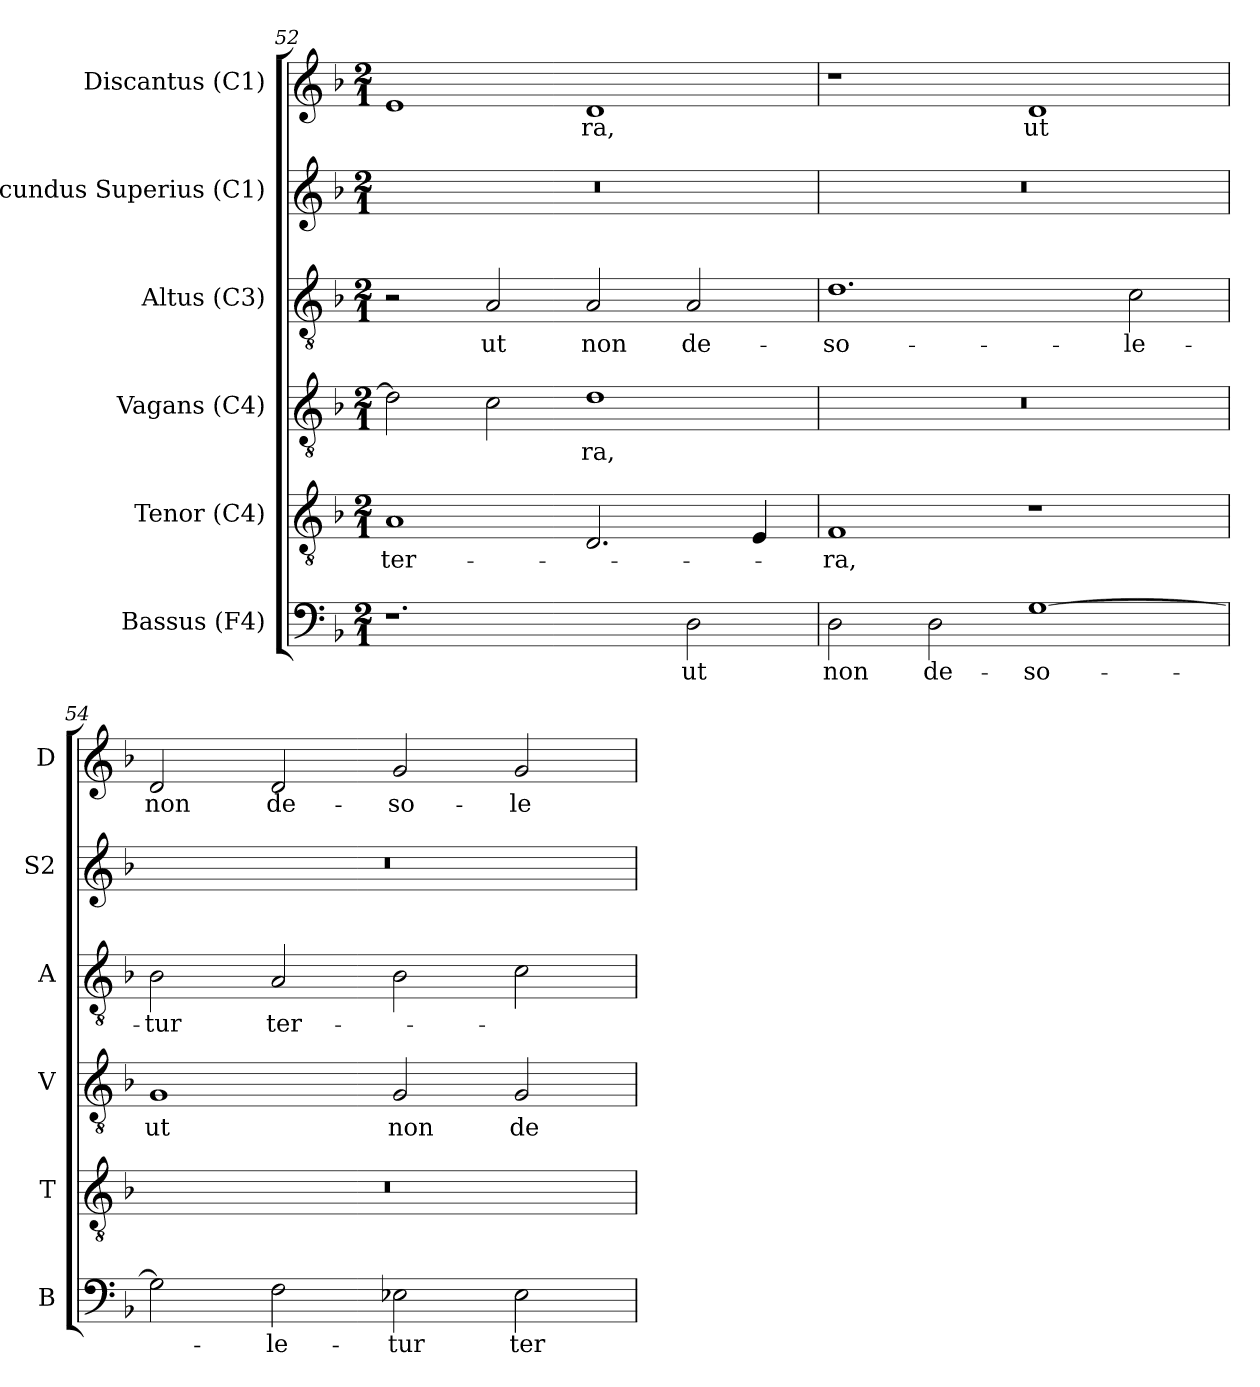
**kern	**text	**kern	**text	**kern	**text	**kern	**text	**kern	**kern	**text
*part6	*part6	*part5	*part5	*part4	*part4	*part3	*part3	*part2	*part1	*part1
*staff6	*staff6	*staff5	*staff5	*staff4	*staff4	*staff3	*staff3	*staff2	*staff1	*staff1
*I"Bassus (F4)	*	*I"Tenor (C4)	*	*I"Vagans (C4)	*	*I"Altus (C3)	*	*I"Secundus Superius (C1)	*I"Discantus (C1)	*
*I'B	*	*I'T	*	*I'V	*	*I'A	*	*I'S2	*I'D	*
*clefF4	*	*clefGv2	*	*clefGv2	*	*clefGv2	*	*clefG2	*clefG2	*
*	*	*	*	*ITrd7c12	*	*	*	*	*	*
*k[b-]	*	*k[b-]	*	*k[b-]	*	*k[b-]	*	*k[b-]	*k[b-]	*
*F:	*	*F:	*	*F:	*	*F:	*	*F:	*F:	*
*M2/1	*	*M2/1	*	*M2/1	*	*M2/1	*	*M2/1	*M2/1	*
=52	=52	=52	=52	=52	=52	=52	=52	=52	=52	=52
!	!	!	!LO:LY:b:color=#000000	!	!	!	!	!LO:N:vis=1	!	!
1.r	.	1Ai	ter-	2Di\]	.	2r	.	0r	1ei	.
!	!	!	!	!	!	!	!LO:LY:b:color=#000000	!	!	!
.	.	.	.	2Ci\	.	2Ai/	ut	.	.	.
!	!	!	!	!	!LO:LY:b:color=#000000	!	!	!	!	!
!	!	!	!	!	!	!	!LO:LY:b:color=#000000	!	!	!
!	!	!	!	!	!	!	!	!	!	!LO:LY:b:color=#000000
.	.	2.Di/	.	1Di	-ra,	2Ai/	non	.	1di	-ra,
!	!LO:LY:b:color=#000000	!	!	!	!	!	!	!	!	!
!	!	!	!	!	!	!	!LO:LY:b:color=#000000	!	!	!
2Di\	ut	.	.	.	.	2Ai/	de-	.	.	.
.	.	4Ei/	.	.	.	.	.	.	.	.
=53	=53	=53	=53	=53	=53	=53	=53	=53	=53	=53
!	!LO:LY:b:color=#000000	!	!	!	!	!	!	!	!	!
!	!	!	!LO:LY:b:color=#000000	!LO:N:vis=1	!	!	!	!	!	!
!	!	!	!	!	!	!	!LO:LY:b:color=#000000	!LO:N:vis=1	!	!
2Di\	non	1Fi	-ra,	0r	.	1.di	-so-	0r	1r	.
!	!LO:LY:b:color=#000000	!	!	!	!	!	!	!	!	!
2Di\	de-	.	.	.	.	.	.	.	.	.
!	!LO:LY:b:color=#000000	!	!	!	!	!	!	!	!	!
!	!	!	!	!	!	!	!	!	!	!LO:LY:b:color=#000000
[1Gi	-so-	1r	.	.	.	.	.	.	1di	ut
!	!	!	!	!	!	!	!LO:LY:b:color=#000000	!	!	!
.	.	.	.	.	.	2ci\	-le-	.	.	.
=54	=54	=54	=54	=54	=54	=54	=54	=54	=54	=54
!	!	!LO:N:vis=1	!	!	!	!	!	!	!	!
!	!	!	!	!	!LO:LY:b:color=#000000	!	!	!	!	!
!	!	!	!	!	!	!	!LO:LY:b:color=#000000	!LO:N:vis=1	!	!
!	!	!	!	!	!	!	!	!	!	!LO:LY:b:color=#000000
2Gi\]	.	0r	.	1GGi	ut	2B-i\	-tur	0r	2di/	non
!	!LO:LY:b:color=#000000	!	!	!	!	!	!	!	!	!
!	!	!	!	!	!	!	!LO:LY:b:color=#000000	!	!	!
!	!	!	!	!	!	!	!	!	!	!LO:LY:b:color=#000000
2Fi\	-le-	.	.	.	.	2Ai/	ter-	.	2di/	de-
!	!LO:LY:b:color=#000000	!	!	!	!	!	!	!	!	!
!	!	!	!	!	!LO:LY:b:color=#000000	!	!	!	!	!
!	!	!	!	!	!	!	!	!	!	!LO:LY:b:color=#000000
2E-i\	-tur	.	.	2GGi/	non	2B-i\	.	.	2gi/	-so-
!	!LO:LY:b:color=#000000	!	!	!	!	!	!	!	!	!
!	!	!	!	!	!LO:LY:b:color=#000000	!	!	!	!	!
!	!	!	!	!	!	!	!	!	!	!LO:LY:b:color=#000000
2E-i\	ter-	.	.	2GGi/	de-	2ci\	.	.	2gi/	-le-
=	=	=	=	=	=	=	=	=	=	=
*-	*-	*-	*-	*-	*-	*-	*-	*-	*-	*-
